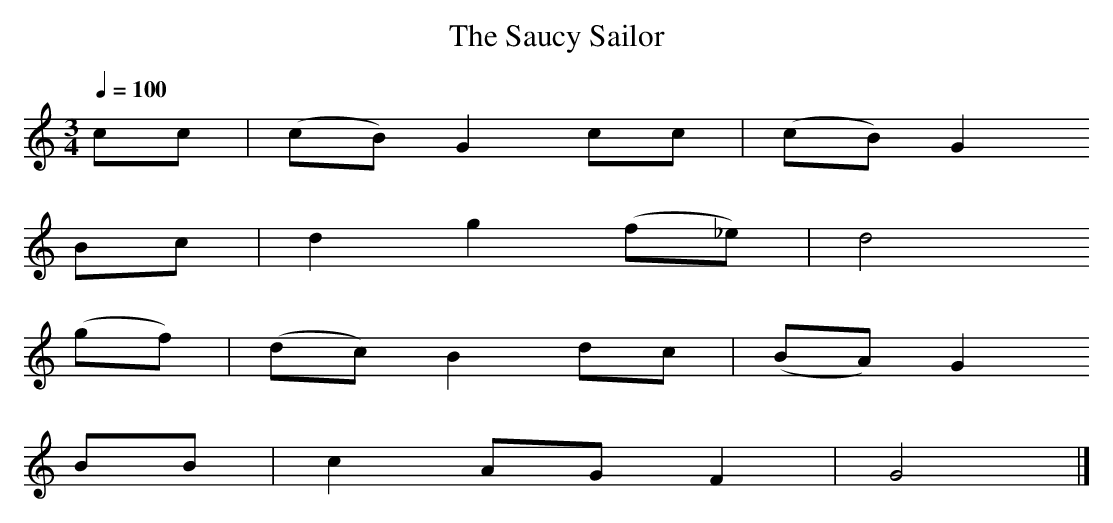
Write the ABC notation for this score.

X:1
T:The Saucy Sailor
M:3/4
L:1/8
Q:1/4=100
K:C
 cc |(cB) G2  cc  |(cB) G2
 Bc | d2  g2 (f_e)| d4
(gf)|(dc) B2  dc  |(BA) G2
 BB | c2  AG  F2  | G4  |]

This Welsh tune mainly uses the same pitch set in the G major-phrygian mode,
but the tagged-on bar at the end of each part makes the tonal centre seem
to be C, that is, C melodious minor, and the E natural near the end makes
it finish in C major.  It sounds as if these bits were attached later: that
the tune was composed at a time when the acoustic scale was in general use
and it was passed down to a time when it wasn't understood any more.
